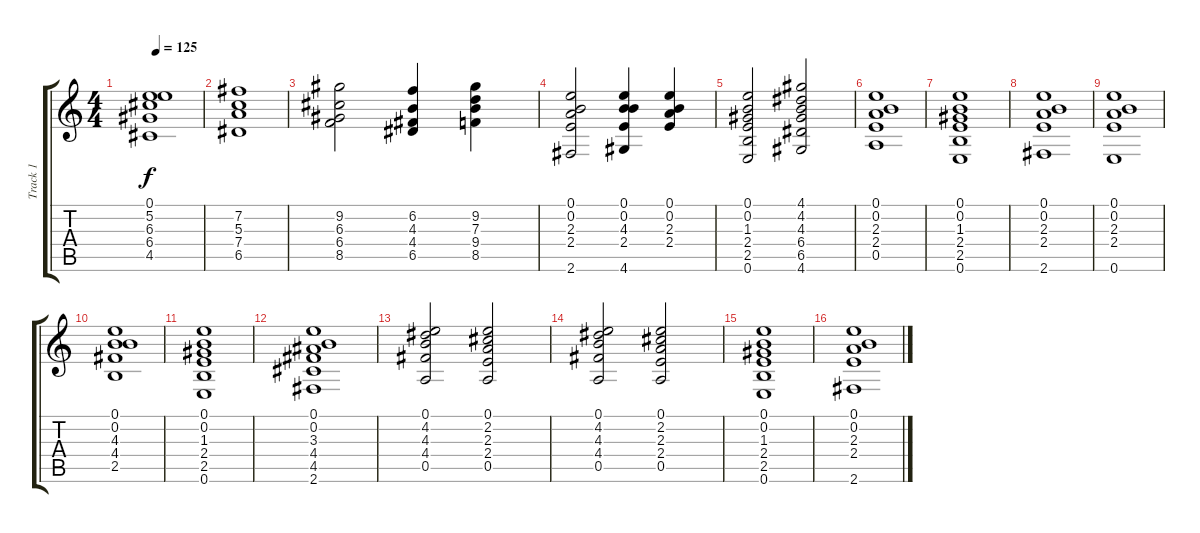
\track ("Track 1" "Track 1") {instrument acousticguitarsteel}
\staff {score tabs}
\tuning (E4 B3 G3 D3 A2 E2) {hide}
\ts (4 4)
\tempo 125
\clef g2
\ks c
(0.1 5.2 6.3 6.4 4.5).1{dy f} |
(7.2 5.3 7.4 6.5).1 |
(9.2 6.3 6.4 8.5).2 (6.2 4.3 4.4 6.5).4 (9.2 7.3 9.4 8.5).4 |
(0.1 0.2 2.3 2.4 2.6).2 (0.1 0.2 4.3 2.4 4.6).4 (0.1 0.2 2.3 2.4).4 |
(0.1 0.2 1.3 2.4 2.5 0.6).2 (4.1 4.2 4.3 6.4 6.5 4.6).2 |
(0.1 0.2 2.3 2.4 0.5).1 |
(0.1 0.2 1.3 2.4 2.5 0.6).1 |
(0.1 0.2 2.3 2.4 2.6).1 |
(0.1 0.2 2.3 2.4 0.6).1 |
(0.1 0.2 4.3 4.4 2.5).1 |
(0.1 0.2 1.3 2.4 2.5 0.6).1 |
(0.1 0.2 3.3 4.4 4.5 2.6).1 |
(0.1 4.2 4.3 4.4 0.5).2 (0.1 2.2 2.3 2.4 0.5).2 |
(0.1 4.2 4.3 4.4 0.5).2 (0.1 2.2 2.3 2.4 0.5).2 |
(0.1 0.2 1.3 2.4 2.5 0.6).1 |
(0.1 0.2 2.3 2.4 2.6).1
